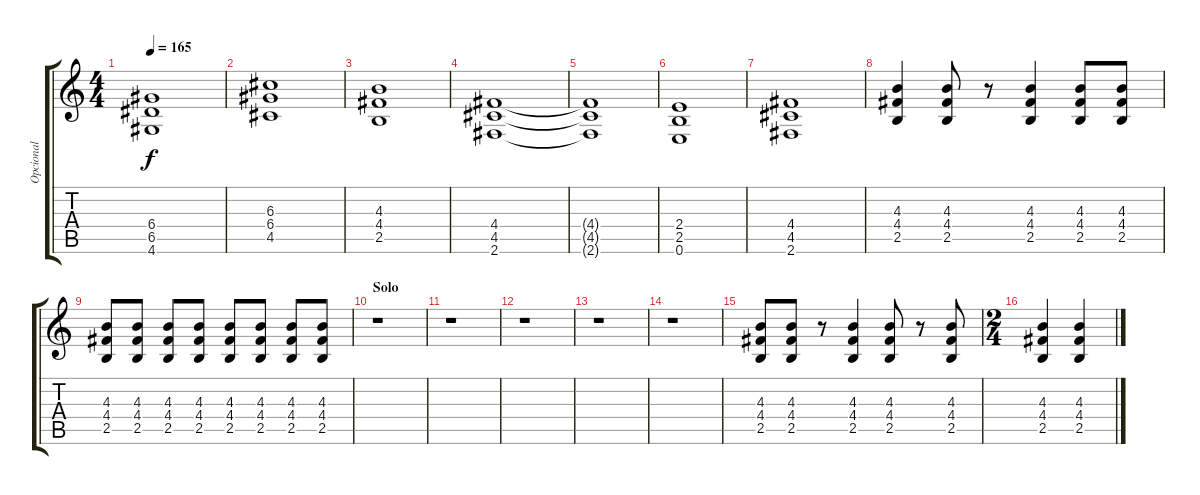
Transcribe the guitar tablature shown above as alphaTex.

\track ("Opcional" "Opcional") {instrument overdrivenguitar}
\staff {score tabs}
\tuning (E4 B3 G3 D3 A2 E2) {hide}
\ts (4 4)
\tempo 165
\clef g2
\ks c
(6.4{t} 6.5{t} 4.6{t}).1{dy f} |
(6.3 6.4 4.5).1 |
(4.3 4.4 2.5).1 |
(4.4 4.5 2.6).1 |
(4.4{t} 4.5{t} 2.6{t}).1 |
(2.4 2.5 0.6).1 |
(4.4 4.5 2.6).1 |
(4.3 4.4 2.5).4 (4.3 4.4 2.5).8 r.8 (4.3 4.4 2.5).4 (4.3 4.4 2.5).8 (4.3 4.4 2.5).8 |
(4.3 4.4 2.5).8 (4.3 4.4 2.5).8 (4.3 4.4 2.5).8 (4.3 4.4 2.5).8 (4.3 4.4 2.5).8 (4.3 4.4 2.5).8 (4.3 4.4 2.5).8 (4.3 4.4 2.5).8 |
\section ("" "Solo")
r.1 |
r.1 |
r.1 |
r.1 |
r.1 |
(4.3 4.4 2.5).8 (4.3 4.4 2.5).8 r.8 (4.3 4.4 2.5).4 (4.3 4.4 2.5).8 r.8 (4.3 4.4 2.5).8 |
\ts (2 4)
(4.3 4.4 2.5).4 (4.3 4.4 2.5).4
